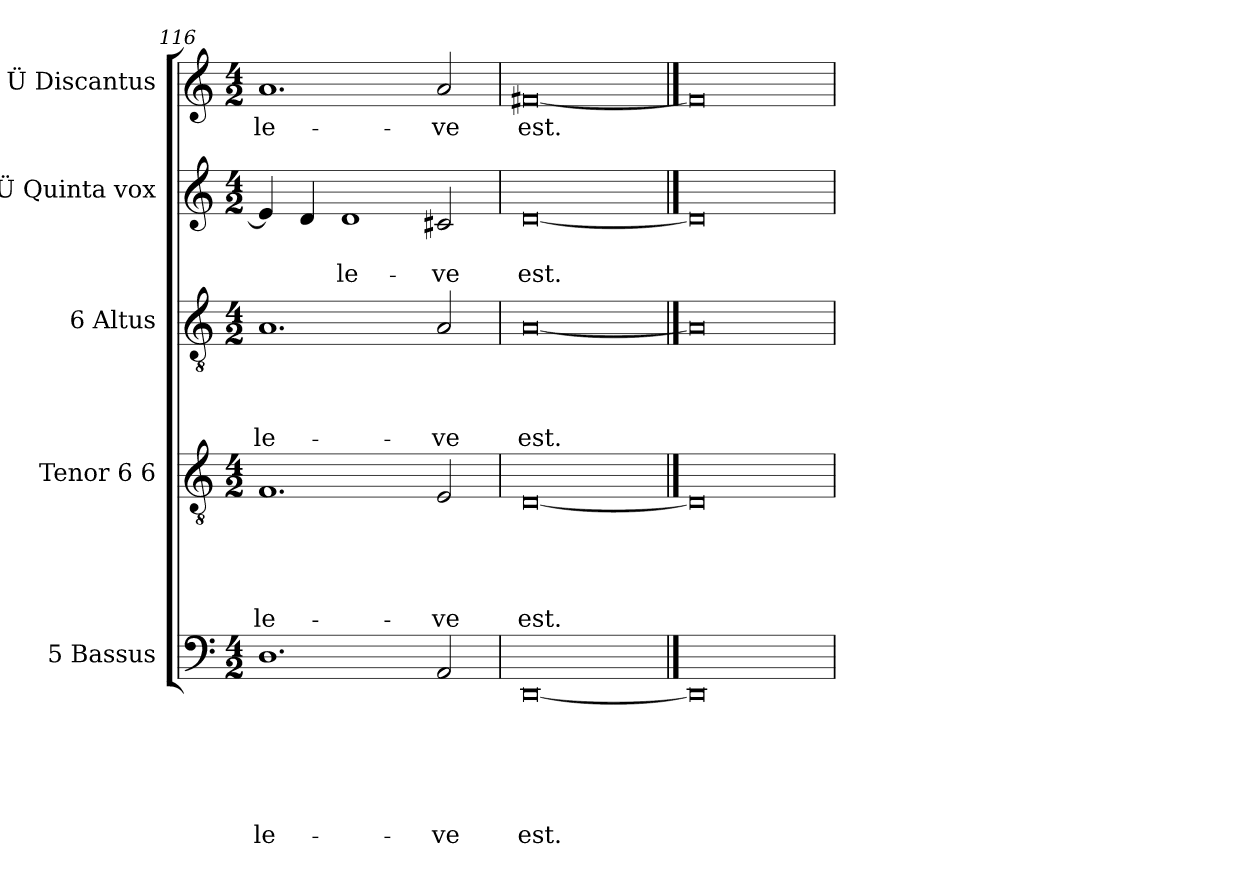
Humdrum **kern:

**kern	**text	**text	**text	**text	**text	**text	**kern	**text	**text	**text	**text	**text	**kern	**text	**text	**text	**text	**kern	**text	**text	**kern	**text
*part5	*part5	*part5	*part5	*part5	*part5	*part5	*part4	*part4	*part4	*part4	*part4	*part4	*part3	*part3	*part3	*part3	*part3	*part2	*part2	*part2	*part1	*part1
*staff5	*staff5	*staff5	*staff5	*staff5	*staff5	*staff5	*staff4	*staff4	*staff4	*staff4	*staff4	*staff4	*staff3	*staff3	*staff3	*staff3	*staff3	*staff2	*staff2	*staff2	*staff1	*staff1
*I"5 Bassus	*	*	*	*	*	*	*I"Tenor 6 6	*	*	*	*	*	*I"6 Altus	*	*	*	*	*I"Ü Quinta vox	*	*	*I"Ü Discantus	*
*I'B.	*	*	*	*	*	*	*I'T.	*	*	*	*	*	*I'A.	*	*	*	*	*I'Q.	*	*	*I'D.	*
*clefF4	*	*	*	*	*	*	*clefGv2	*	*	*	*	*	*clefGv2	*	*	*	*	*clefG2	*	*	*clefG2	*
*k[]	*	*	*	*	*	*	*k[]	*	*	*	*	*	*k[]	*	*	*	*	*k[]	*	*	*k[]	*
*C:	*	*	*	*	*	*	*C:	*	*	*	*	*	*C:	*	*	*	*	*C:	*	*	*C:	*
*M4/2	*	*	*	*	*	*	*M4/2	*	*	*	*	*	*M4/2	*	*	*	*	*M4/2	*	*	*M4/2	*
=116	=116	=116	=116	=116	=116	=116	=116	=116	=116	=116	=116	=116	=116	=116	=116	=116	=116	=116	=116	=116	=116	=116
!	!	!	!	!	!	!LO:LY:b	!	!	!	!	!	!LO:LY:b	!	!	!	!	!LO:LY:b	!	!	!	!	!LO:LY:b
1.D	.	.	.	.	.	le-	1.F	.	.	.	.	le-	1.A	.	.	.	le-	4e/]	.	.	1.a	le-
.	.	.	.	.	.	.	.	.	.	.	.	.	.	.	.	.	.	4d/	.	.	.	.
!	!	!	!	!	!	!	!	!	!	!	!	!	!	!	!	!	!	!	!	!LO:LY:b	!	!
.	.	.	.	.	.	.	.	.	.	.	.	.	.	.	.	.	.	1d	.	le-	.	.
!	!	!	!	!	!	!LO:LY:b	!	!	!	!	!	!LO:LY:b	!	!	!	!	!LO:LY:b	!	!	!LO:LY:b	!	!LO:LY:b
2AA/	.	.	.	.	.	-ve	2E/	.	.	.	.	-ve	2A/	.	.	.	-ve	2c#X/	.	-ve	2a/	-ve
=117	=117	=117	=117	=117	=117	=117	=117	=117	=117	=117	=117	=117	=117	=117	=117	=117	=117	=117	=117	=117	=117	=117
!	!	!	!	!	!	!LO:LY:b	!	!	!	!	!	!LO:LY:b	!	!	!	!	!LO:LY:b	!	!	!LO:LY:b	!	!LO:LY:b
[0DD	.	.	.	.	.	est.	[0D	.	.	.	.	est.	[0A	.	.	.	est.	[0d	.	est.	[0f#X	est.
==118	==118	==118	==118	==118	==118	==118	==118	==118	==118	==118	==118	==118	==118	==118	==118	==118	==118	==118	==118	==118	==118	==118
0DD]	.	.	.	.	.	.	0D]	.	.	.	.	.	0A]	.	.	.	.	0d]	.	.	0f#]	.
=	=	=	=	=	=	=	=	=	=	=	=	=	=	=	=	=	=	=	=	=	=	=
*-	*-	*-	*-	*-	*-	*-	*-	*-	*-	*-	*-	*-	*-	*-	*-	*-	*-	*-	*-	*-	*-	*-
